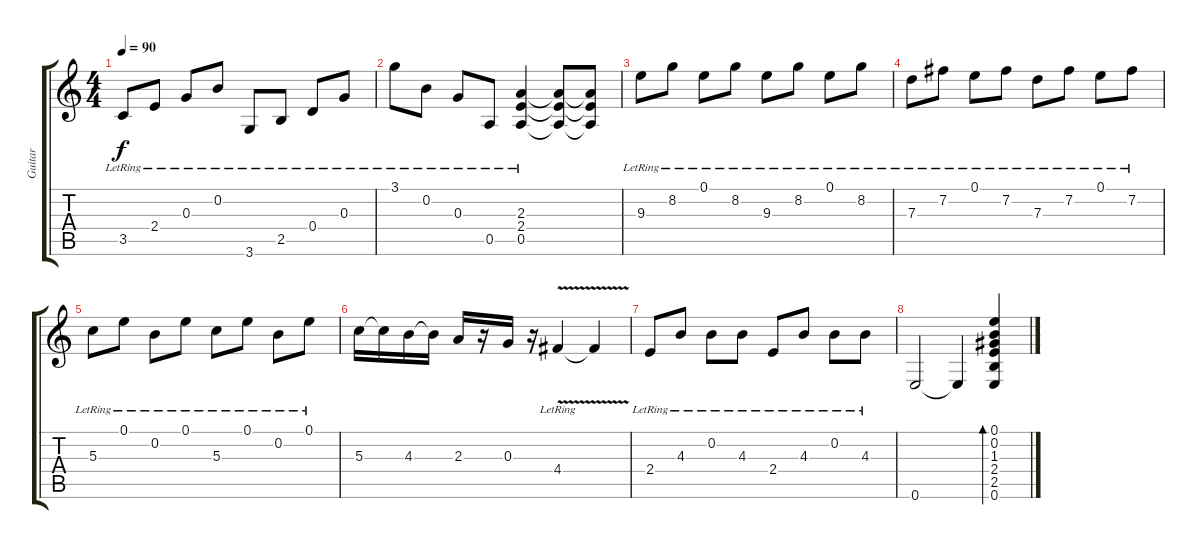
\track ("Guitar" "Guitar") {instrument electricguitarjazz}
\staff {score tabs}
\tuning (E4 B3 G3 D3 A2 E2) {hide}
\ts (4 4)
\tempo 90
\clef g2
\ks c
3.5{lr}.8{dy f} 2.4{lr}.8 0.3{lr}.8 0.2{lr}.8 3.6{lr}.8 2.5{lr}.8 0.4{lr}.8 0.3{lr}.8 |
3.1{lr}.8 0.2{lr}.8 0.3{lr}.8 0.5{lr}.8 (2.3{lr} 2.4{lr} 0.5{lr}).4 (2.3{t} 2.4{t} 0.5{t}).8 (2.3{t} 2.4{t} 0.5{t}).8 |
9.3{lr}.8 8.2{lr}.8 0.1{lr}.8 8.2{lr}.8 9.3{lr}.8 8.2{lr}.8 0.1{lr}.8 8.2{lr}.8 |
7.3{lr}.8 7.2{lr}.8 0.1{lr}.8 7.2{lr}.8 7.3{lr}.8 7.2{lr}.8 0.1{lr}.8 7.2{lr}.8 |
5.3{lr}.8 0.1{lr}.8 0.2{lr}.8 0.1{lr}.8 5.3{lr}.8 0.1{lr}.8 0.2{lr}.8 0.1{lr}.8 |
5.3.16 5.3{t}.16 4.3.16 4.3{t}.16 2.3.16 r.16 0.3.16 r.16 4.4{v lr}.4 4.4{t}.4 |
2.4{lr}.8 4.3{lr}.8 0.2{lr}.8 4.3{lr}.8 2.4{lr}.8 4.3{lr}.8 0.2{lr}.8 4.3{lr}.8 |
0.6.2 0.6{t}.4 (0.1 0.2 1.3 2.4 2.5 0.6).4{bd 60}
